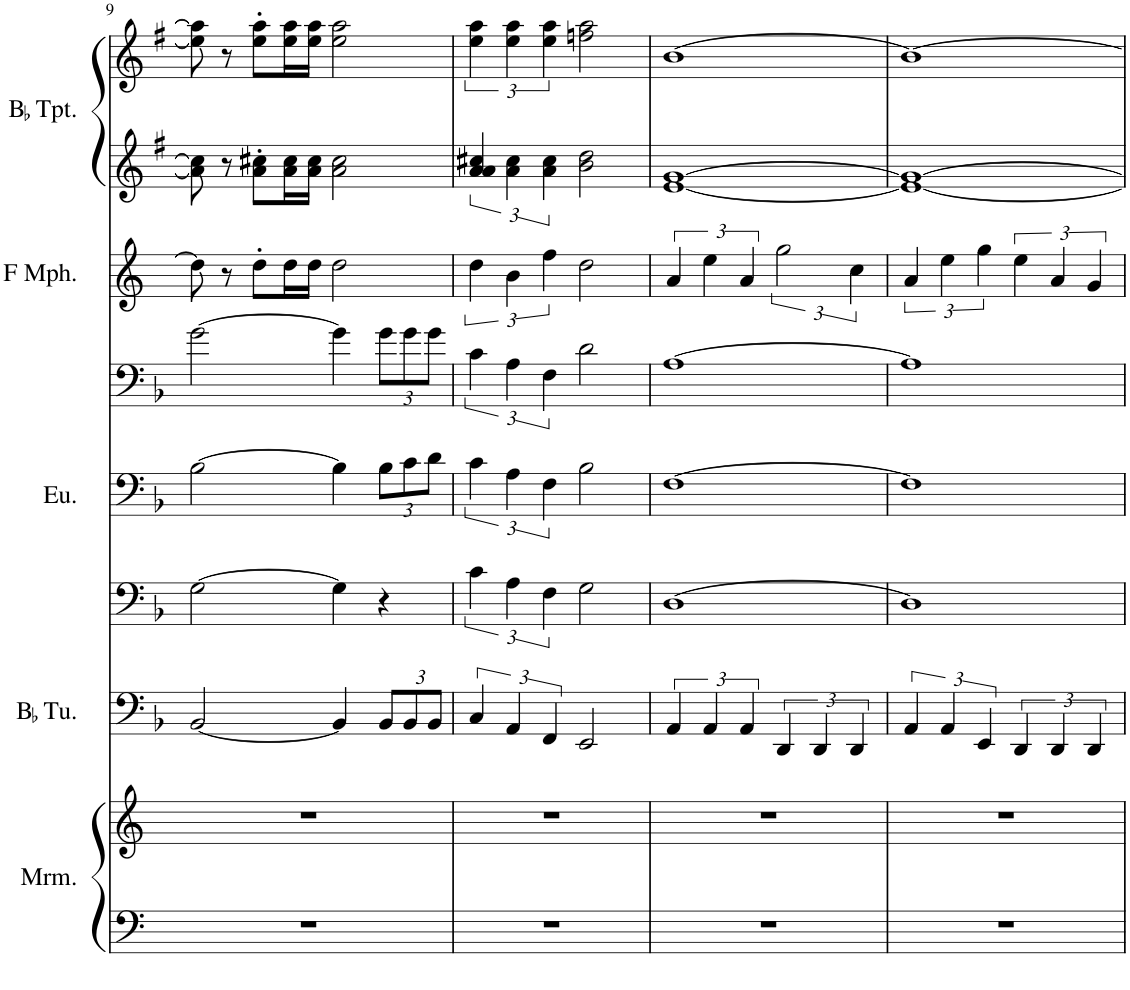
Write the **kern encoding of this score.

**kern	**kern	**kern	**kern	**kern	**kern	**kern	**kern	**kern
*part5	*part5	*part4	*part3	*part3	*part3	*part2	*part1	*part1
*staff9	*staff8	*staff7	*staff6	*staff5	*staff4	*staff3	*staff2	*staff1
*I"Marimba	*	*I"BaccidentalFlat Tuba	*I"Euphonium	*	*	*I"F Mellophone	*I"BaccidentalFlat Trumpet	*
*I'Mrm.	*	*I'BaccidentalFlat Tu.	*I'Eu.	*	*	*I'F Mph.	*I'BaccidentalFlat Tpt.	*
!!LO:PB:g=z
*clefF4	*clefG2	*clefF4	*clefF4	*clefF4	*clefF4	*clefG2	*clefG2	*clefG2
*	*	*Trd4c7	*Trd4c7	*Trd4c7	*Trd4c7	*Trd4c7	*Trd1c2	*Trd1c2
*k[]	*k[]	*k[b-]	*k[b-]	*k[b-]	*k[b-]	*k[]	*k[f#]	*k[f#]
*M4/4	*M4/4	*M4/4	*M4/4	*M4/4	*M4/4	*M4/4	*M4/4	*M4/4
=9	=9	=9	=9	=9	=9	=9	=9	=9
1r	1r	[2BB-/	[2G\	[2B-\	[2g\	8dd\]	8a\] 8cc#\]	8ee\] 8aa\]
.	.	.	.	.	.	8r	8r	8r
.	.	.	.	.	.	8dd'\L	8a\' 8cc#X\'L	8ee\' 8aa\'L
.	.	.	.	.	.	16dd\L	16a\ 16cc#\L	16ee\ 16aa\L
.	.	.	.	.	.	16dd\JJ	16a\ 16cc#\JJ	16ee\ 16aa\JJ
.	.	4BB-/]	4G\]	4B-\]	4g\]	2dd\	2a\ 2cc#\	2ee\ 2aa\
*	*	*Xbrackettup	*	*Xbrackettup	*Xbrackettup	*	*	*
.	.	12BB-/L	4r	12B-\L	12g\L	.	.	.
.	.	12BB-/	.	12c\	12g\	.	.	.
.	.	12BB-/J	.	12d\J	12g\J	.	.	.
=10	=10	=10	=10	=10	=10	=10	=10	=10
*	*	*brackettup	*	*brackettup	*brackettup	*	*	*
1r	1r	6C/	6c\	6c\	6c\	6dd\	6a/ 6a/ 6a/ 6cc#X/	6ee\ 6aa\
.	.	6AA/	6A\	6A\	6A\	6b\	6a\ 6cc#\	6ee\ 6aa\
.	.	6FF/	6F\	6F\	6F\	6ff\	6a\ 6cc#\	6ee\ 6aa\
.	.	2EE/	2G\	2B-\	2d\	2dd\	2b\ 2dd\	2ffn\ 2aa\
=11	=11	=11	=11	=11	=11	=11	=11	=11
1r	1r	6AA/	[1D	[1F	[1A	6a/	[1e [1g	[1b
.	.	6AA/	.	.	.	6ee\	.	.
.	.	6AA/	.	.	.	6a/	.	.
.	.	6DD/	.	.	.	3gg\	.	.
.	.	6DD/	.	.	.	.	.	.
.	.	6DD/	.	.	.	6cc\	.	.
=12	=12	=12	=12	=12	=12	=12	=12	=12
1r	1r	6AA/	1D]	1F]	1A]	6a/	1e_ 1g_	1b_
.	.	6AA/	.	.	.	6ee\	.	.
.	.	6EE/	.	.	.	6gg\	.	.
.	.	6DD/	.	.	.	6ee\	.	.
.	.	6DD/	.	.	.	6a/	.	.
.	.	6DD/	.	.	.	6g/	.	.
=	=	=	=	=	=	=	=	=
*-	*-	*-	*-	*-	*-	*-	*-	*-
